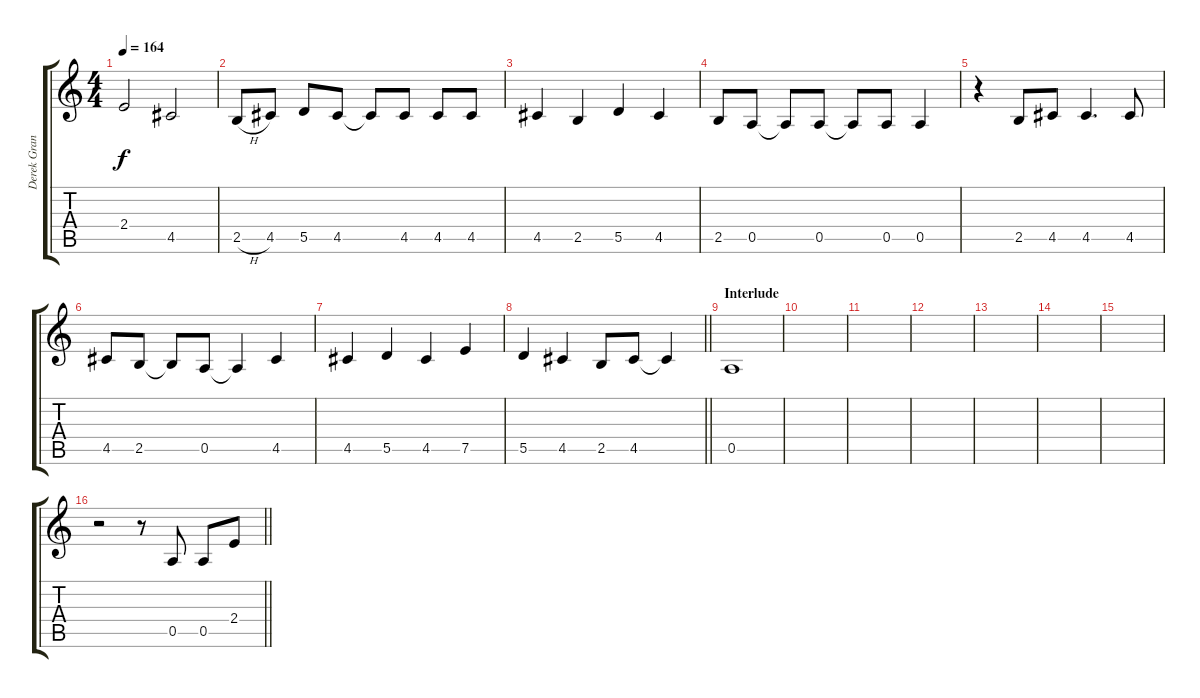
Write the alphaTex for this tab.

\track ("Derek Grant - Vocals" "Derek Gran") {instrument distortionguitar}
\staff {score tabs}
\tuning (E4 B3 G3 D3 A2 E2) {hide}
\ts (4 4)
\tempo 164
\clef g2
\ks c
2.4.2{dy f} 4.5.2 |
2.5{h}.8 4.5.8 5.5.8 4.5.8 4.5{t}.8 4.5.8 4.5.8 4.5.8 |
4.5.4 2.5.4 5.5.4 4.5.4 |
2.5.8 0.5.8 0.5{t}.8 0.5.8 0.5{t}.8 0.5.8 0.5.4 |
r.4 2.5.8 4.5.8 4.5.4{d} 4.5.8 |
4.5.8 2.5.8 2.5{t}.8 0.5.8 0.5{t}.4 4.5.4 |
4.5.4 5.5.4 4.5.4 7.5.4 |
\barLineRight lightlight
5.5.4 4.5.4 2.5.8 4.5.8 4.5{t}.4 |
\section ("" "Interlude")
0.5.1 |
|
|
|
|
|
|
\barLineRight lightlight
r.2 r.8 0.5.8 0.5.8 2.4.8
